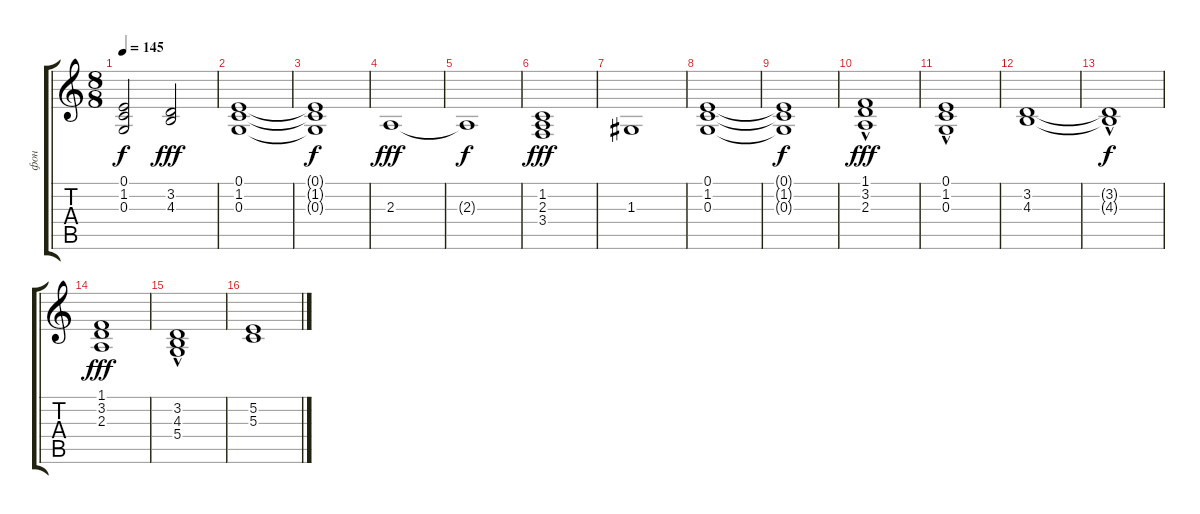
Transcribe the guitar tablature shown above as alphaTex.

\track ("фон" "фон") {instrument pad2warm}
\staff {score tabs}
\tuning (E4 B3 G3 D3 A2 E2) {hide}
\ts (8 8)
\tempo 145
\clef g2
\ks c
(0.1{t} 1.2{t} 0.3{t}).2{dy f} (3.2 4.3).2{dy fff} |
(0.1 1.2 0.3).1 |
(0.1{t} 1.2{t} 0.3{t}).1{dy f} |
2.3.1{dy fff} |
2.3{t}.1{dy f} |
(1.2 2.3 3.4).1{dy fff} |
1.3.1 |
(0.1 1.2 0.3).1 |
(0.1{t} 1.2{t} 0.3{t}).1{dy f} |
(1.1{hac} 3.2{hac} 2.3).1{dy fff} |
(0.1{hac} 1.2{hac} 0.3).1 |
(3.2 4.3).1 |
(3.2{t} 4.3{hac t}).1{dy f} |
(1.1 3.2 2.3).1{dy fff} |
(3.2{hac} 4.3 5.4).1 |
(5.2 5.3).1
